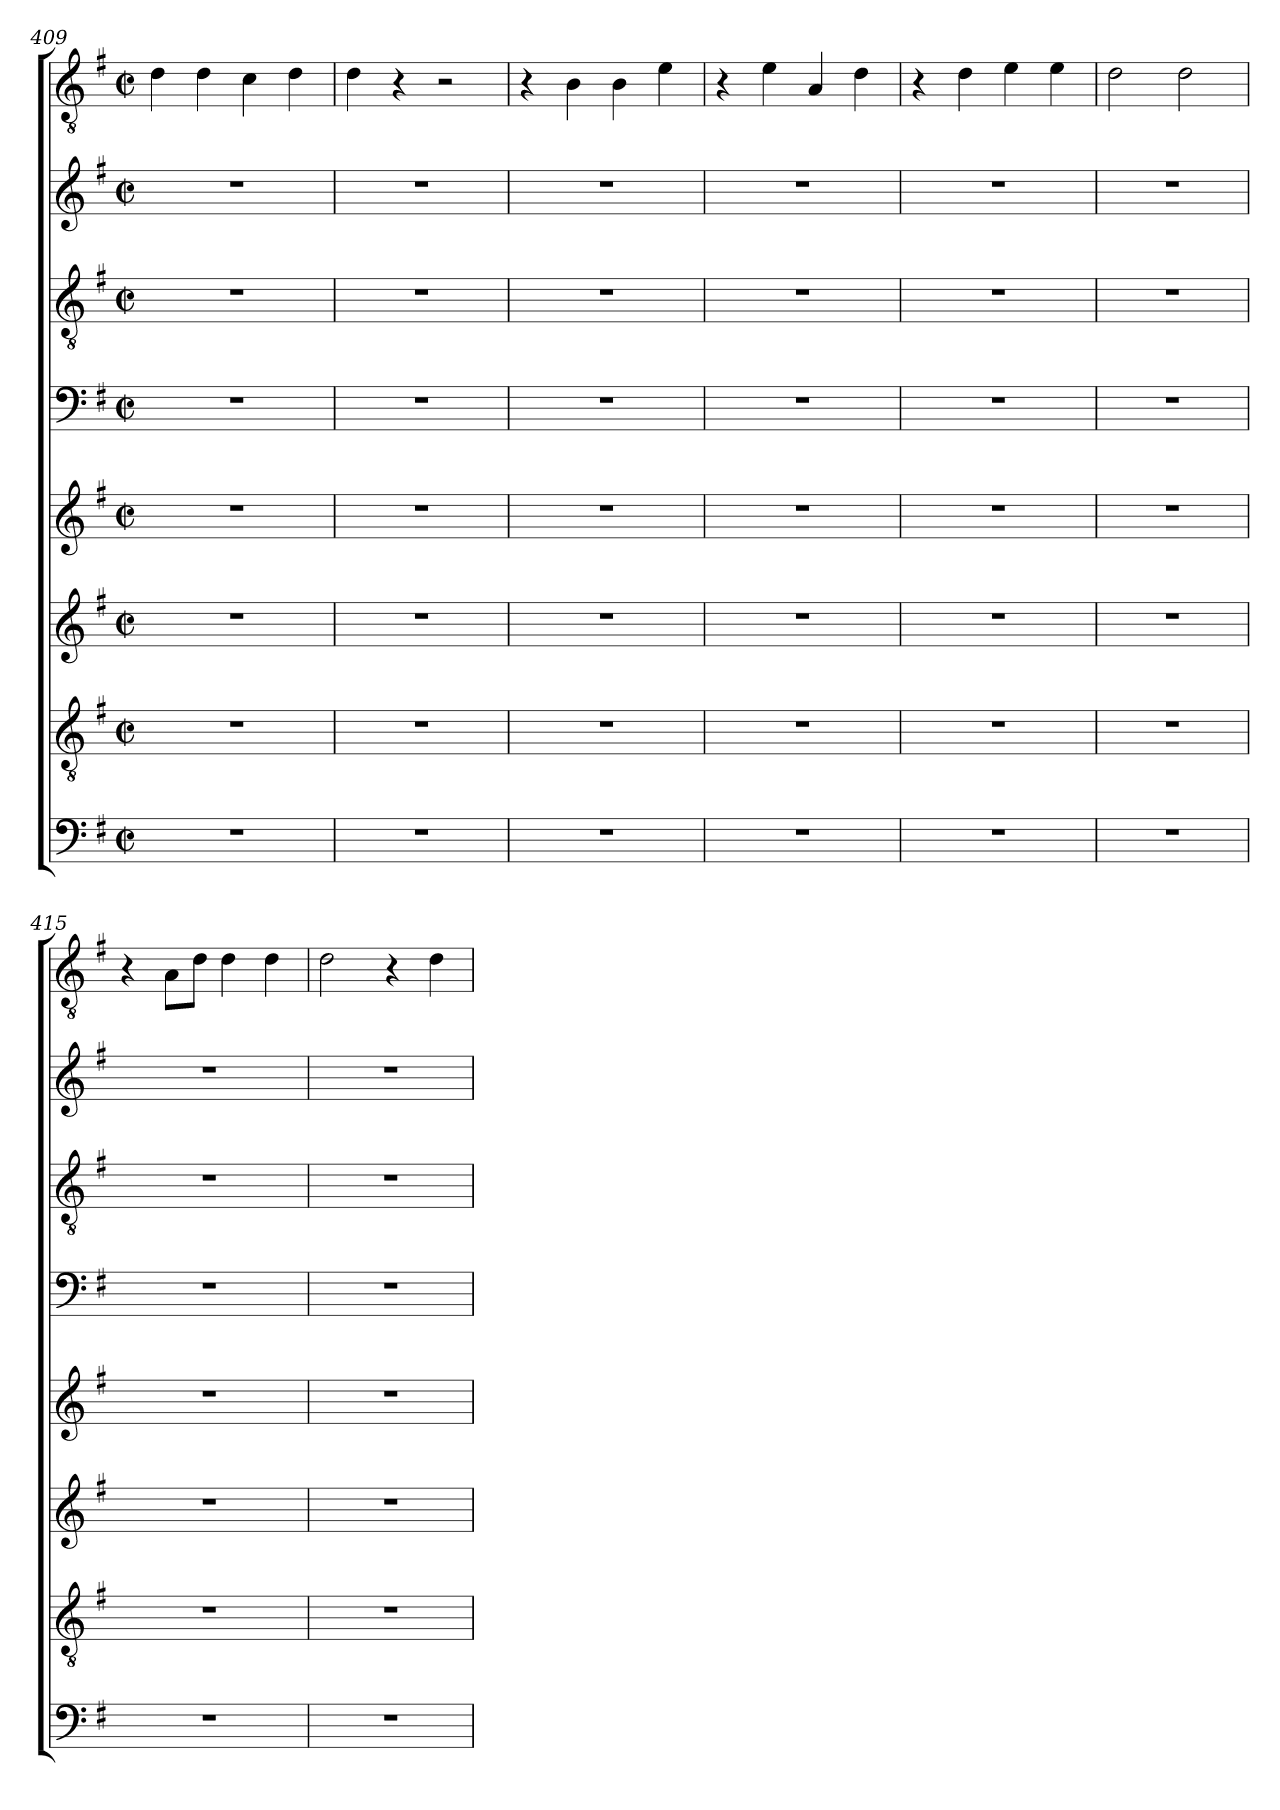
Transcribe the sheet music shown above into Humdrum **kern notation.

**kern	**kern	**kern	**kern	**kern	**kern	**kern	**kern
*part8	*part7	*part6	*part5	*part4	*part3	*part2	*part1
*staff8	*staff7	*staff6	*staff5	*staff4	*staff3	*staff2	*staff1
!!LO:LB:g=z
*clefF4	*clefGv2	*clefG2	*clefG2	*clefF4	*clefGv2	*clefG2	*clefGv2
*k[f#]	*k[f#]	*k[f#]	*k[f#]	*k[f#]	*k[f#]	*k[f#]	*k[f#]
*G:	*G:	*G:	*G:	*G:	*G:	*G:	*G:
*M2/2	*M2/2	*M2/2	*M2/2	*M2/2	*M2/2	*M2/2	*M2/2
*met(c|)	*met(c|)	*met(c|)	*met(c|)	*met(c|)	*met(c|)	*met(c|)	*met(c|)
=409	=409	=409	=409	=409	=409	=409	=409
1r	1r	1r	1r	1r	1r	1r	4d\
.	.	.	.	.	.	.	4d\
.	.	.	.	.	.	.	4c\
.	.	.	.	.	.	.	4d\
=410	=410	=410	=410	=410	=410	=410	=410
1r	1r	1r	1r	1r	1r	1r	4d\
.	.	.	.	.	.	.	4r
.	.	.	.	.	.	.	2r
=411	=411	=411	=411	=411	=411	=411	=411
1r	1r	1r	1r	1r	1r	1r	4r
.	.	.	.	.	.	.	4B\
.	.	.	.	.	.	.	4B\
.	.	.	.	.	.	.	4e\
=412	=412	=412	=412	=412	=412	=412	=412
1r	1r	1r	1r	1r	1r	1r	4r
.	.	.	.	.	.	.	4e\
.	.	.	.	.	.	.	4A/
.	.	.	.	.	.	.	4d\
=413	=413	=413	=413	=413	=413	=413	=413
1r	1r	1r	1r	1r	1r	1r	4r
.	.	.	.	.	.	.	4d\
.	.	.	.	.	.	.	4e\
.	.	.	.	.	.	.	4e\
=414	=414	=414	=414	=414	=414	=414	=414
1r	1r	1r	1r	1r	1r	1r	2d\
.	.	.	.	.	.	.	2d\
=415	=415	=415	=415	=415	=415	=415	=415
1r	1r	1r	1r	1r	1r	1r	4r
.	.	.	.	.	.	.	8A\L
.	.	.	.	.	.	.	8d\J
.	.	.	.	.	.	.	4d\
.	.	.	.	.	.	.	4d\
!!LO:LB:g=z
=416	=416	=416	=416	=416	=416	=416	=416
1r	1r	1r	1r	1r	1r	1r	2d\
.	.	.	.	.	.	.	4r
.	.	.	.	.	.	.	4d\
=	=	=	=	=	=	=	=
*-	*-	*-	*-	*-	*-	*-	*-
